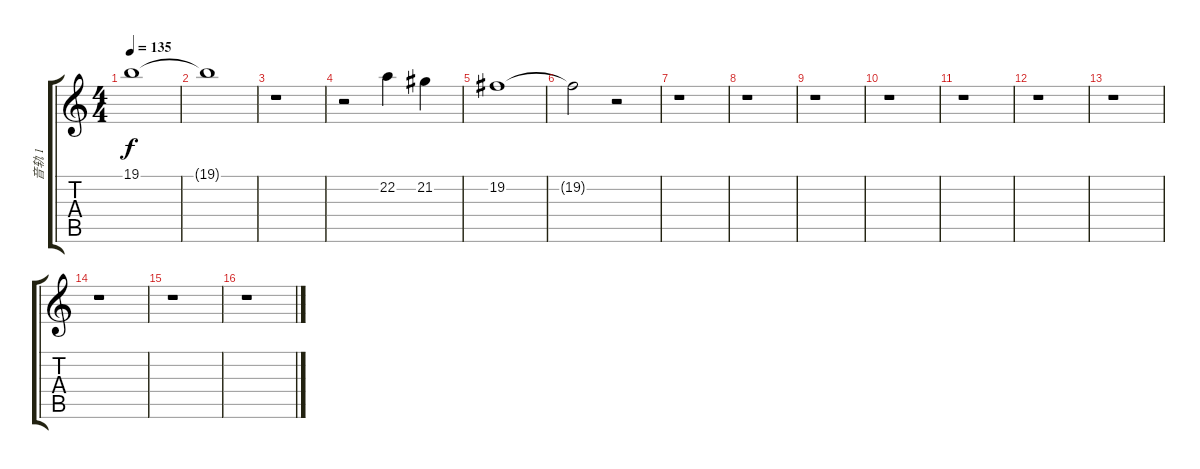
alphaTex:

\track ("音轨 1" "音轨 1") {instrument pad5bowed}
\staff {score tabs}
\tuning (E4 B3 G3 D3 A2 E2) {hide}
\ts (4 4)
\tempo 135
\clef g2
\ks c
19.1{t}.1{dy f} |
19.1{t}.1 |
r.1 |
r.2 22.2.4 21.2.4 |
19.2.1 |
19.2{t}.2 r.2 |
r.1 |
r.1 |
r.1 |
r.1 |
r.1 |
r.1 |
r.1 |
r.1 |
r.1 |
r.1
